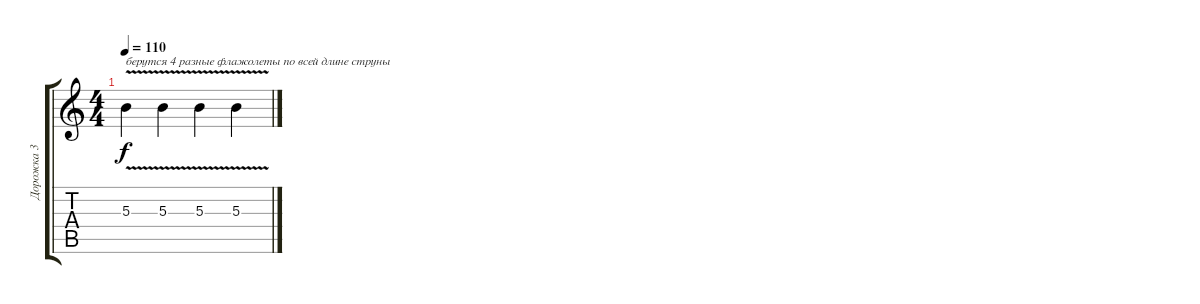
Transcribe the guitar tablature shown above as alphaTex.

\track ("Дорожка 3" "Дорожка 3") {instrument distortionguitar}
\staff {score tabs}
\tuning (Eb4 Bb3 Gb3 Db3 Ab2 Eb2) {hide}
\ts (4 4)
\tempo 110
\clef g2
\ks c
5.3{v}.4{txt "берутся 4 разные флажолеты по всей длине струны" dy f} 5.3{v}.4 5.3{v}.4 5.3{v}.4
